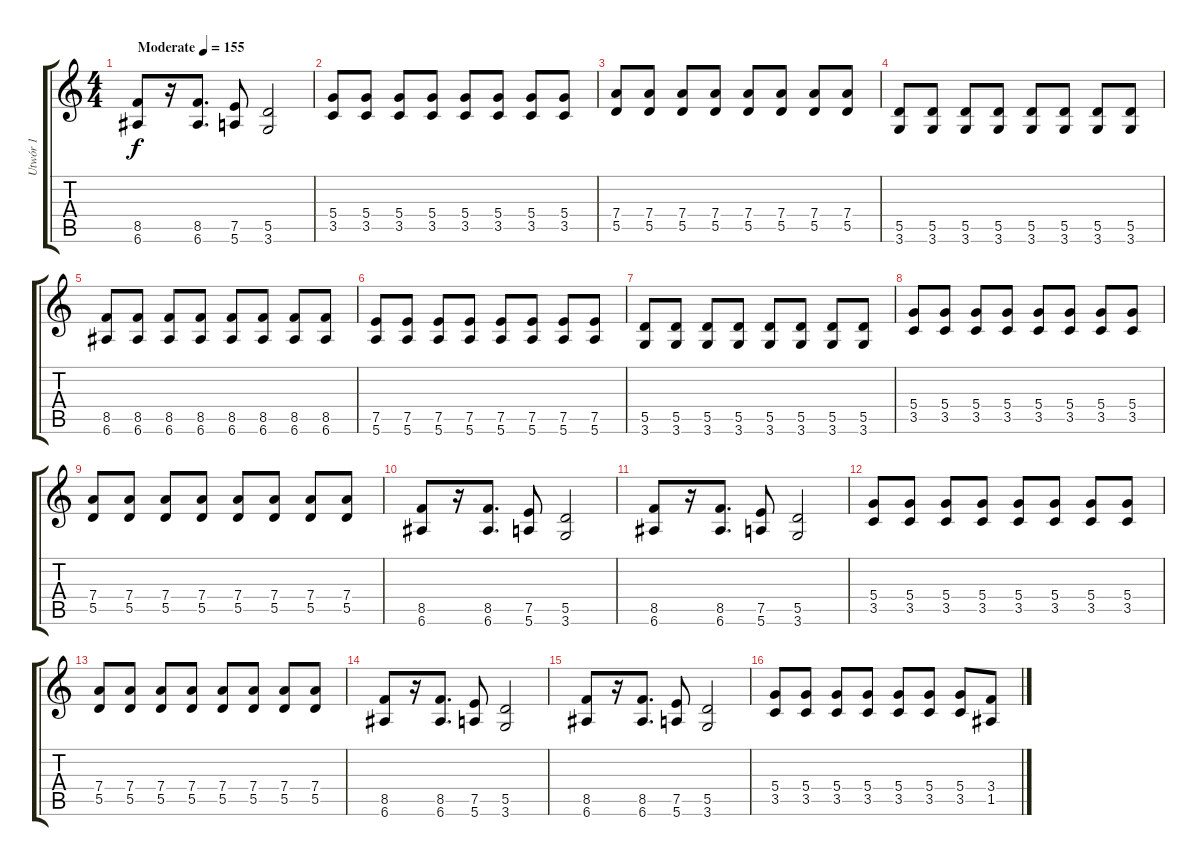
\track ("Utwór 1" "Utwór 1") {instrument overdrivenguitar}
\staff {score tabs}
\tuning (E4 B3 G3 D3 A2 E2) {hide}
\ts (4 4)
\tempo (155 "Moderate")
\clef g2
\ks c
(8.5 6.6).8{dy f instrument overdrivenguitar} r.16 (8.5 6.6).8{d} (7.5 5.6).8 (5.5 3.6).2 |
(5.4 3.5).8 (5.4 3.5).8 (5.4 3.5).8 (5.4 3.5).8 (5.4 3.5).8 (5.4 3.5).8 (5.4 3.5).8 (5.4 3.5).8 |
(7.4 5.5).8 (7.4 5.5).8 (7.4 5.5).8 (7.4 5.5).8 (7.4 5.5).8 (7.4 5.5).8 (7.4 5.5).8 (7.4 5.5).8 |
(5.5 3.6).8 (5.5 3.6).8 (5.5 3.6).8 (5.5 3.6).8 (5.5 3.6).8 (5.5 3.6).8 (5.5 3.6).8 (5.5 3.6).8 |
(8.5 6.6).8 (8.5 6.6).8 (8.5 6.6).8 (8.5 6.6).8 (8.5 6.6).8 (8.5 6.6).8 (8.5 6.6).8 (8.5 6.6).8 |
(7.5 5.6).8 (7.5 5.6).8 (7.5 5.6).8 (7.5 5.6).8 (7.5 5.6).8 (7.5 5.6).8 (7.5 5.6).8 (7.5 5.6).8 |
(5.5 3.6).8 (5.5 3.6).8 (5.5 3.6).8 (5.5 3.6).8 (5.5 3.6).8 (5.5 3.6).8 (5.5 3.6).8 (5.5 3.6).8 |
(5.4 3.5).8 (5.4 3.5).8 (5.4 3.5).8 (5.4 3.5).8 (5.4 3.5).8 (5.4 3.5).8 (5.4 3.5).8 (5.4 3.5).8 |
(7.4 5.5).8 (7.4 5.5).8 (7.4 5.5).8 (7.4 5.5).8 (7.4 5.5).8 (7.4 5.5).8 (7.4 5.5).8 (7.4 5.5).8 |
(8.5 6.6).8 r.16 (8.5 6.6).8{d} (7.5 5.6).8 (5.5 3.6).2 |
(8.5 6.6).8 r.16 (8.5 6.6).8{d} (7.5 5.6).8 (5.5 3.6).2 |
(5.4 3.5).8 (5.4 3.5).8 (5.4 3.5).8 (5.4 3.5).8 (5.4 3.5).8 (5.4 3.5).8 (5.4 3.5).8 (5.4 3.5).8 |
(7.4 5.5).8 (7.4 5.5).8 (7.4 5.5).8 (7.4 5.5).8 (7.4 5.5).8 (7.4 5.5).8 (7.4 5.5).8 (7.4 5.5).8 |
(8.5 6.6).8 r.16 (8.5 6.6).8{d} (7.5 5.6).8 (5.5 3.6).2 |
(8.5 6.6).8 r.16 (8.5 6.6).8{d} (7.5 5.6).8 (5.5 3.6).2 |
(5.4 3.5).8 (5.4 3.5).8 (5.4 3.5).8 (5.4 3.5).8 (5.4 3.5).8 (5.4 3.5).8 (5.4 3.5).8 (3.4 1.5).8
